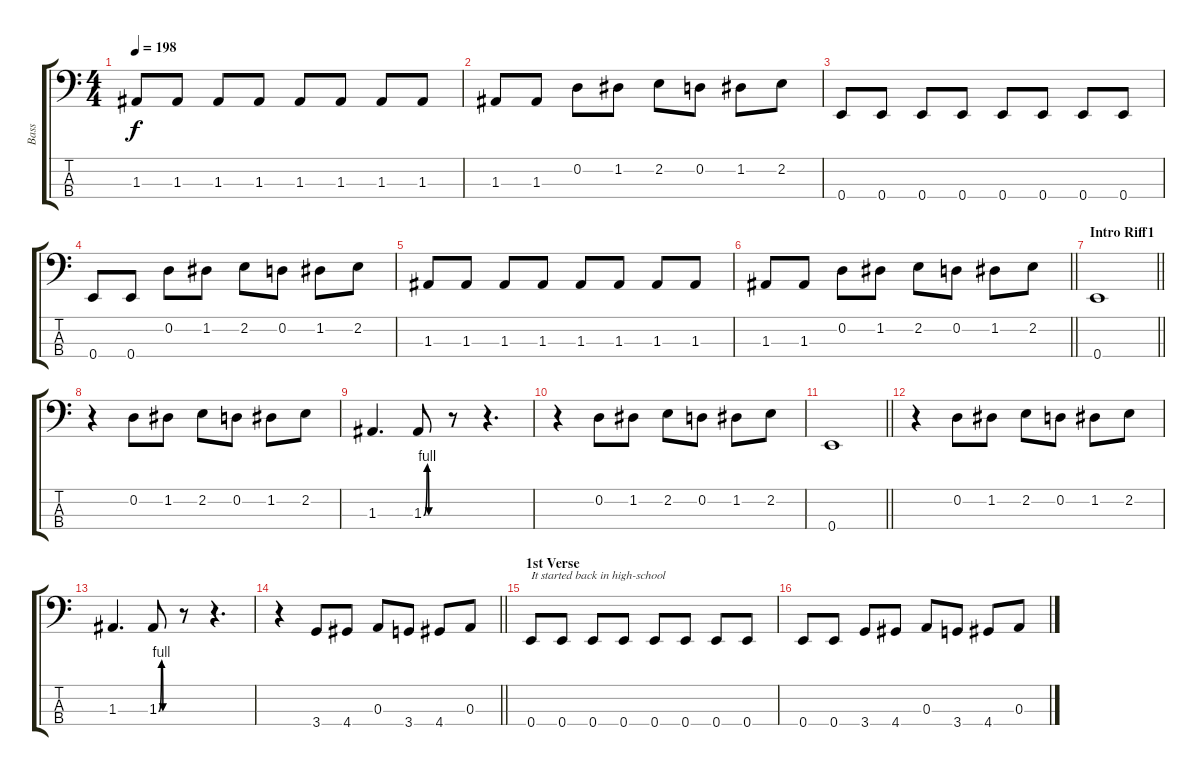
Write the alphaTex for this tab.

\track ("Bass" "Bass") {instrument electricbassfinger}
\staff {score tabs}
\tuning (G2 D2 A1 E1) {hide}
\ts (4 4)
\tempo 198
\clef f4
\ks c
1.3.8{dy f} 1.3.8 1.3.8 1.3.8 1.3.8 1.3.8 1.3.8 1.3.8 |
1.3.8 1.3.8 0.2.8 1.2.8 2.2.8 0.2.8 1.2.8 2.2.8 |
0.4.8 0.4.8 0.4.8 0.4.8 0.4.8 0.4.8 0.4.8 0.4.8 |
0.4.8 0.4.8 0.2.8 1.2.8 2.2.8 0.2.8 1.2.8 2.2.8 |
1.3.8 1.3.8 1.3.8 1.3.8 1.3.8 1.3.8 1.3.8 1.3.8 |
\barLineRight lightlight
1.3.8 1.3.8 0.2.8 1.2.8 2.2.8 0.2.8 1.2.8 2.2.8 |
\section ("" "Intro Riff1")
\barLineRight lightlight
0.4.1 |
r.4 0.2.8 1.2.8 2.2.8 0.2.8 1.2.8 2.2.8 |
1.3.4{d} 1.3{be (custom 0 0 10 4 15 0 30 0 60 0)}.8 r.8 r.4{d} |
r.4 0.2.8 1.2.8 2.2.8 0.2.8 1.2.8 2.2.8 |
\barLineRight lightlight
0.4.1 |
r.4 0.2.8 1.2.8 2.2.8 0.2.8 1.2.8 2.2.8 |
1.3.4{d} 1.3{be (custom 0 0 10 4 15 0 30 0 60 0)}.8 r.8 r.4{d} |
\barLineRight lightlight
r.4 3.4.8 4.4.8 0.3.8 3.4.8 4.4.8 0.3.8 |
\section ("" "1st Verse")
0.4.8{txt "It started back in high-school"} 0.4.8 0.4.8 0.4.8 0.4.8 0.4.8 0.4.8 0.4.8 |
0.4.8 0.4.8 3.4.8 4.4.8 0.3.8 3.4.8 4.4.8 0.3.8
